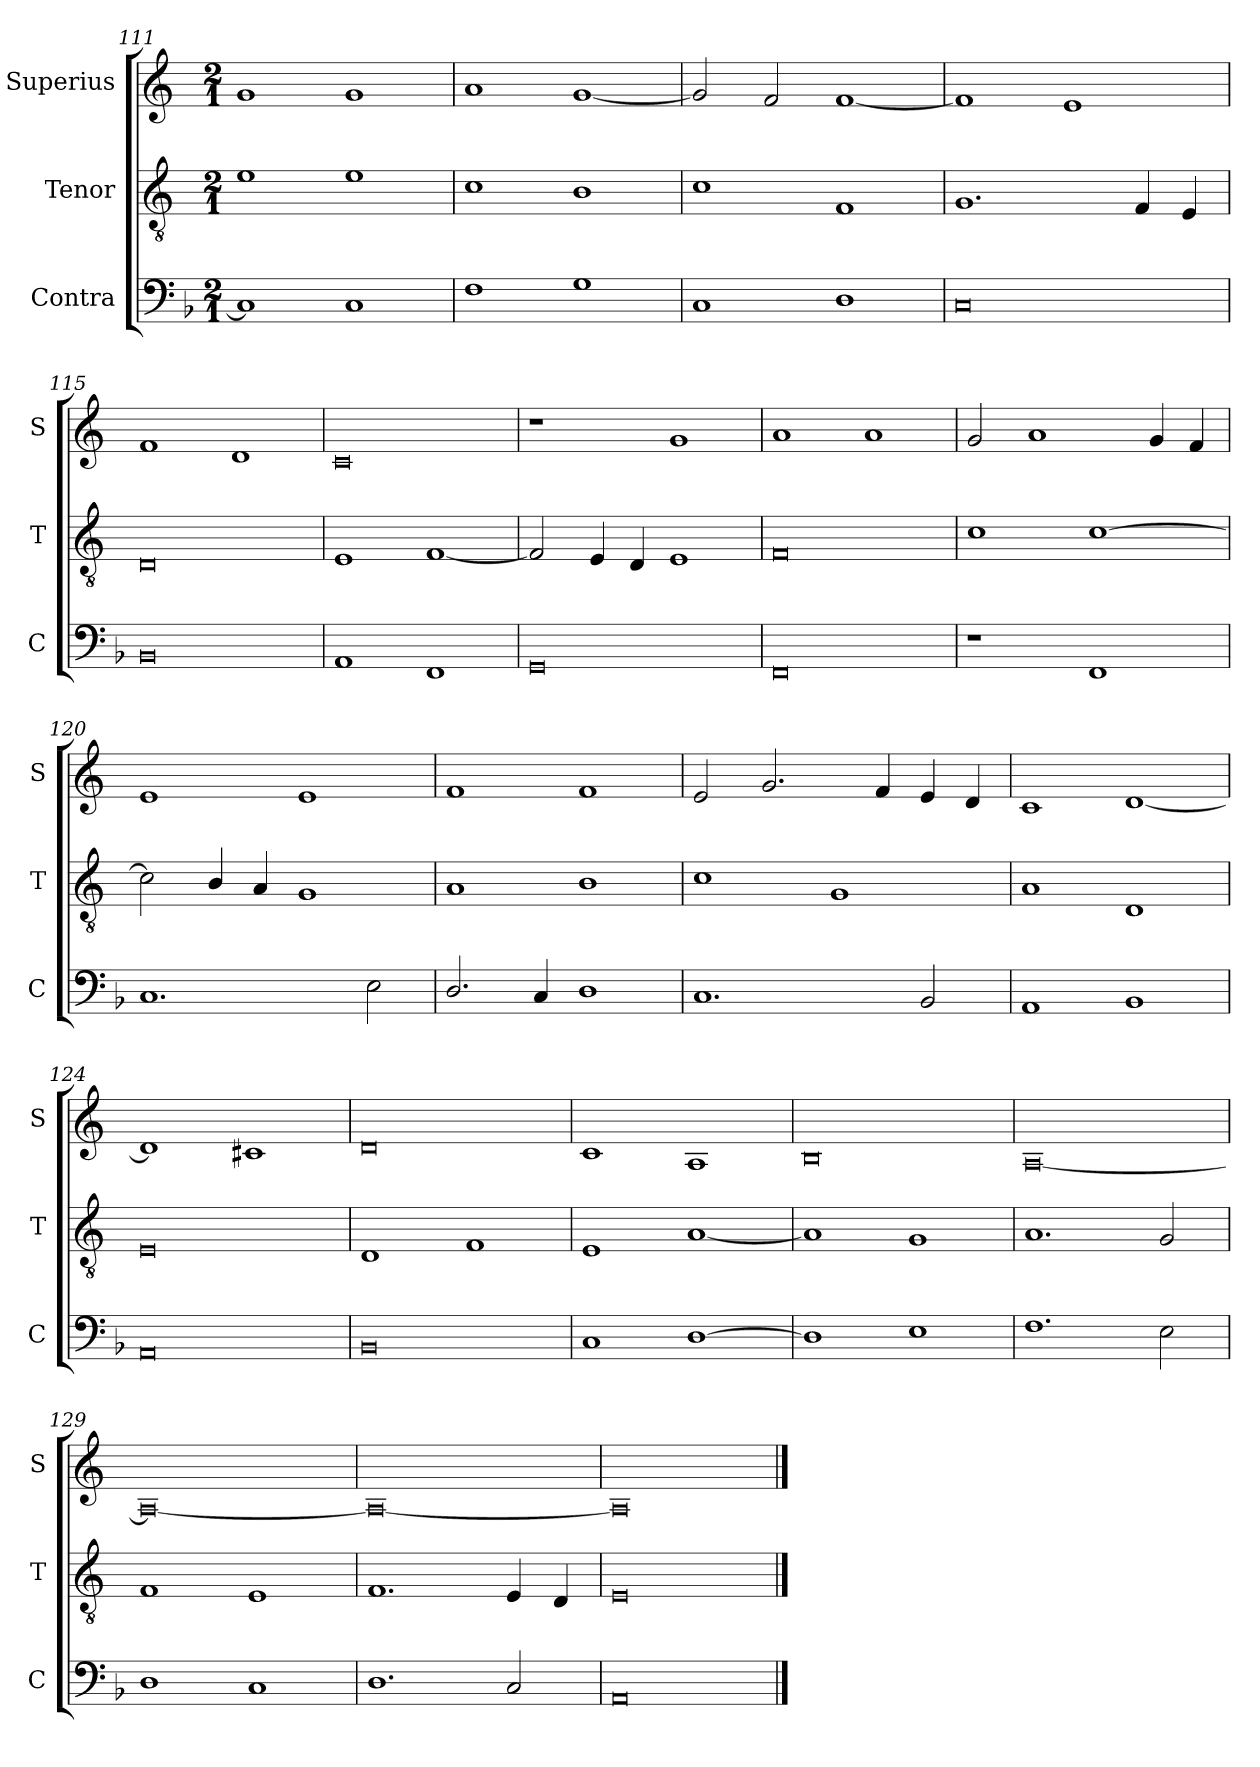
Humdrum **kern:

**kern	**kern	**kern
*part3	*part2	*part1
*staff3	*staff2	*staff1
*I"Contra	*I"Tenor	*I"Superius
*I'C	*I'T	*I'S
*clefF4	*clefGv2	*clefG2
*k[b-]	*k[]	*k[]
*M2/1	*M2/1	*M2/1
=111	=111	=111
1C/]	1e\	1g/
1C/	1e\	1g/
=112	=112	=112
1F\	1c\	1a/
1G\	1B\	[1g/
=113	=113	=113
1C/	1c\	2g/]
.	.	2f/
1D\	1F/	[1f/
=114	=114	=114
0C/	1.G/	1f/]
.	.	1e/
.	4F/	.
.	4E/	.
=115	=115	=115
0BB-/	0D/	1f/
.	.	1d/
=116	=116	=116
1AA/	1E/	0c/
1FF/	[1F/	.
=117	=117	=117
0GG/	2F/]	1r
.	4E/	.
.	4D/	.
.	1E/	1g/
=118	=118	=118
0FF/	0F/	1a/
.	.	1a/
=119	=119	=119
1r	1c\	2g/
.	.	1a/
1FF/	[1c\	.
.	.	4g/
.	.	4f/
=120	=120	=120
1.C/	2c\]	1e/
.	4B/	.
.	4A/	.
.	1G/	1e/
2E\	.	.
=121	=121	=121
2.D/	1A/	1f/
4C/	.	.
1D\	1B\	1f/
=122	=122	=122
1.C/	1c\	2e/
.	.	2.g/
.	1G/	.
.	.	4f/
2BB-/	.	4e/
.	.	4d/
=123	=123	=123
1AA/	1A/	1c/
1BB-/	1D/	[1d/
=124	=124	=124
0AA/	0E/	1d/]
.	.	1c#X/
=125	=125	=125
0BB-/	1D/	0d/
.	1F/	.
=126	=126	=126
1C/	1E/	1c/
[1D\	[1A/	1A/
=127	=127	=127
1D\]	1A/]	0B/
1E\	1G/	.
=128	=128	=128
1.F\	1.A/	[0A/
2E\	2G/	.
=129	=129	=129
1D\	1F/	0A_
1C/	1E/	.
=130	=130	=130
1.D\	1.F/	0A_
2C/	4E/	.
.	4D/	.
=131	=131	=131
0AA	0E	0A]
==	==	==
*-	*-	*-
